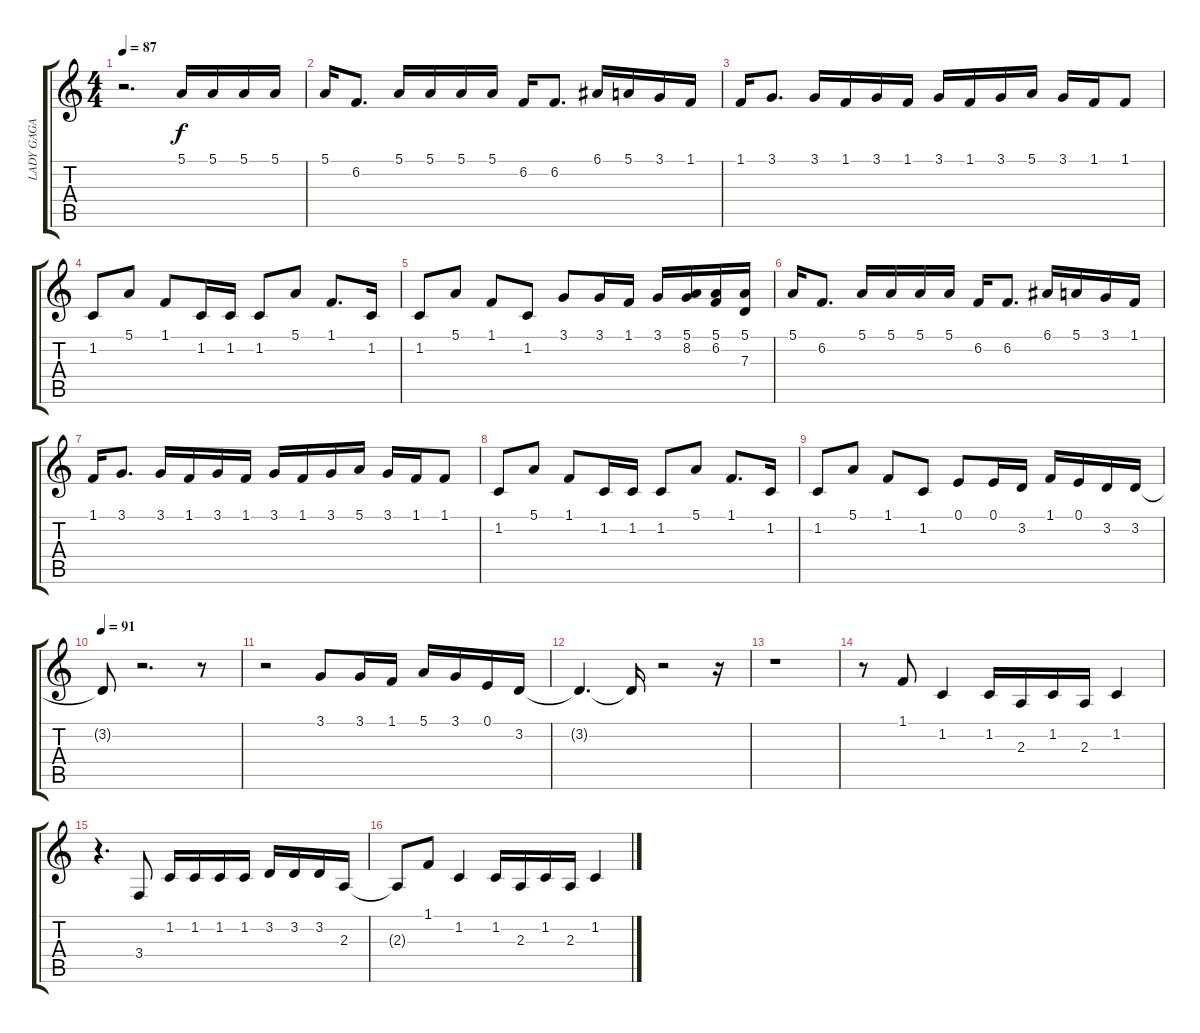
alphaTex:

\track ("LADY GAGA VOICE" "LADY GAGA ") {instrument altosax}
\staff {score tabs}
\tuning (E4 B3 G3 D3 A2 E2) {hide}
\ts (4 4)
\tempo 87
\clef g2
\ks c
r.2{d dy f} 5.1.16 5.1.16 5.1.16 5.1.16 |
5.1.16 6.2.8{d} 5.1.16 5.1.16 5.1.16 5.1.16 6.2.16 6.2.8{d} 6.1.16 5.1.16 3.1.16 1.1.16 |
1.1.16 3.1.8{d} 3.1.16 1.1.16 3.1.16 1.1.16 3.1.16 1.1.16 3.1.16 5.1.16 3.1.16 1.1.16 1.1.8 |
1.2.8 5.1.8 1.1.8 1.2.16 1.2.16 1.2.8 5.1.8 1.1.8{d} 1.2.16 |
1.2.8 5.1.8 1.1.8 1.2.8 3.1.8 3.1.16 1.1.16 3.1.16 (5.1 8.2).16 (5.1 6.2).16 (5.1 7.3).16 |
5.1.16 6.2.8{d} 5.1.16 5.1.16 5.1.16 5.1.16 6.2.16 6.2.8{d} 6.1.16 5.1.16 3.1.16 1.1.16 |
1.1.16 3.1.8{d} 3.1.16 1.1.16 3.1.16 1.1.16 3.1.16 1.1.16 3.1.16 5.1.16 3.1.16 1.1.16 1.1.8 |
1.2.8 5.1.8 1.1.8 1.2.16 1.2.16 1.2.8 5.1.8 1.1.8{d} 1.2.16 |
1.2.8 5.1.8 1.1.8 1.2.8 0.1.8 0.1.16 3.2.16 1.1.16 0.1.16 3.2.16 3.2.16 |
\tempo 91
3.2{t}.8 r.2{d} r.8 |
r.2 3.1.8 3.1.16 1.1.16 5.1.16 3.1.16 0.1.16 3.2.16 |
3.2{t}.4{d} 3.2{t}.16 r.2 r.16 |
r.1 |
r.8 1.1.8 1.2.4 1.2.16 2.3.16 1.2.16 2.3.16 1.2.4 |
r.4{d} 3.4.8 1.2.16 1.2.16 1.2.16 1.2.16 3.2.16 3.2.16 3.2.16 2.3.16 |
2.3{t}.8 1.1.8 1.2.4 1.2.16 2.3.16 1.2.16 2.3.16 1.2.4
